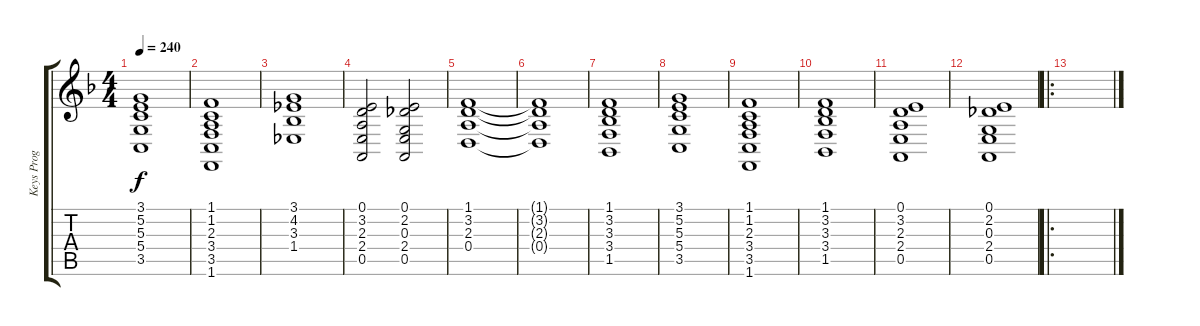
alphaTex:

\track ("Keys Prog" "Keys Prog") {instrument churchorgan}
\staff {score tabs}
\tuning (E4 B3 G3 D3 A2 E2) {hide}
\ts (4 4)
\tempo 240
\clef g2
\ks f
(3.1 5.2 5.3 5.4 3.5).1{dy f} |
(1.1 1.2 2.3 3.4 3.5 1.6).1 |
(3.1 4.2 3.3 1.4).1 |
(0.1 3.2 2.3 2.4 0.5).2 (0.1 2.2 0.3 2.4 0.5).2 |
(1.1 3.2 2.3 0.4).1 |
(1.1{t} 3.2{t} 2.3{t} 0.4{t}).1 |
(1.1 3.2 3.3 3.4 1.5).1 |
(3.1 5.2 5.3 5.4 3.5).1 |
(1.1 1.2 2.3 3.4 3.5 1.6).1 |
(1.1 3.2 3.3 3.4 1.5).1 |
(0.1 3.2 2.3 2.4 0.5).1 |
(0.1 2.2 0.3 2.4 0.5).1 |
\ro
